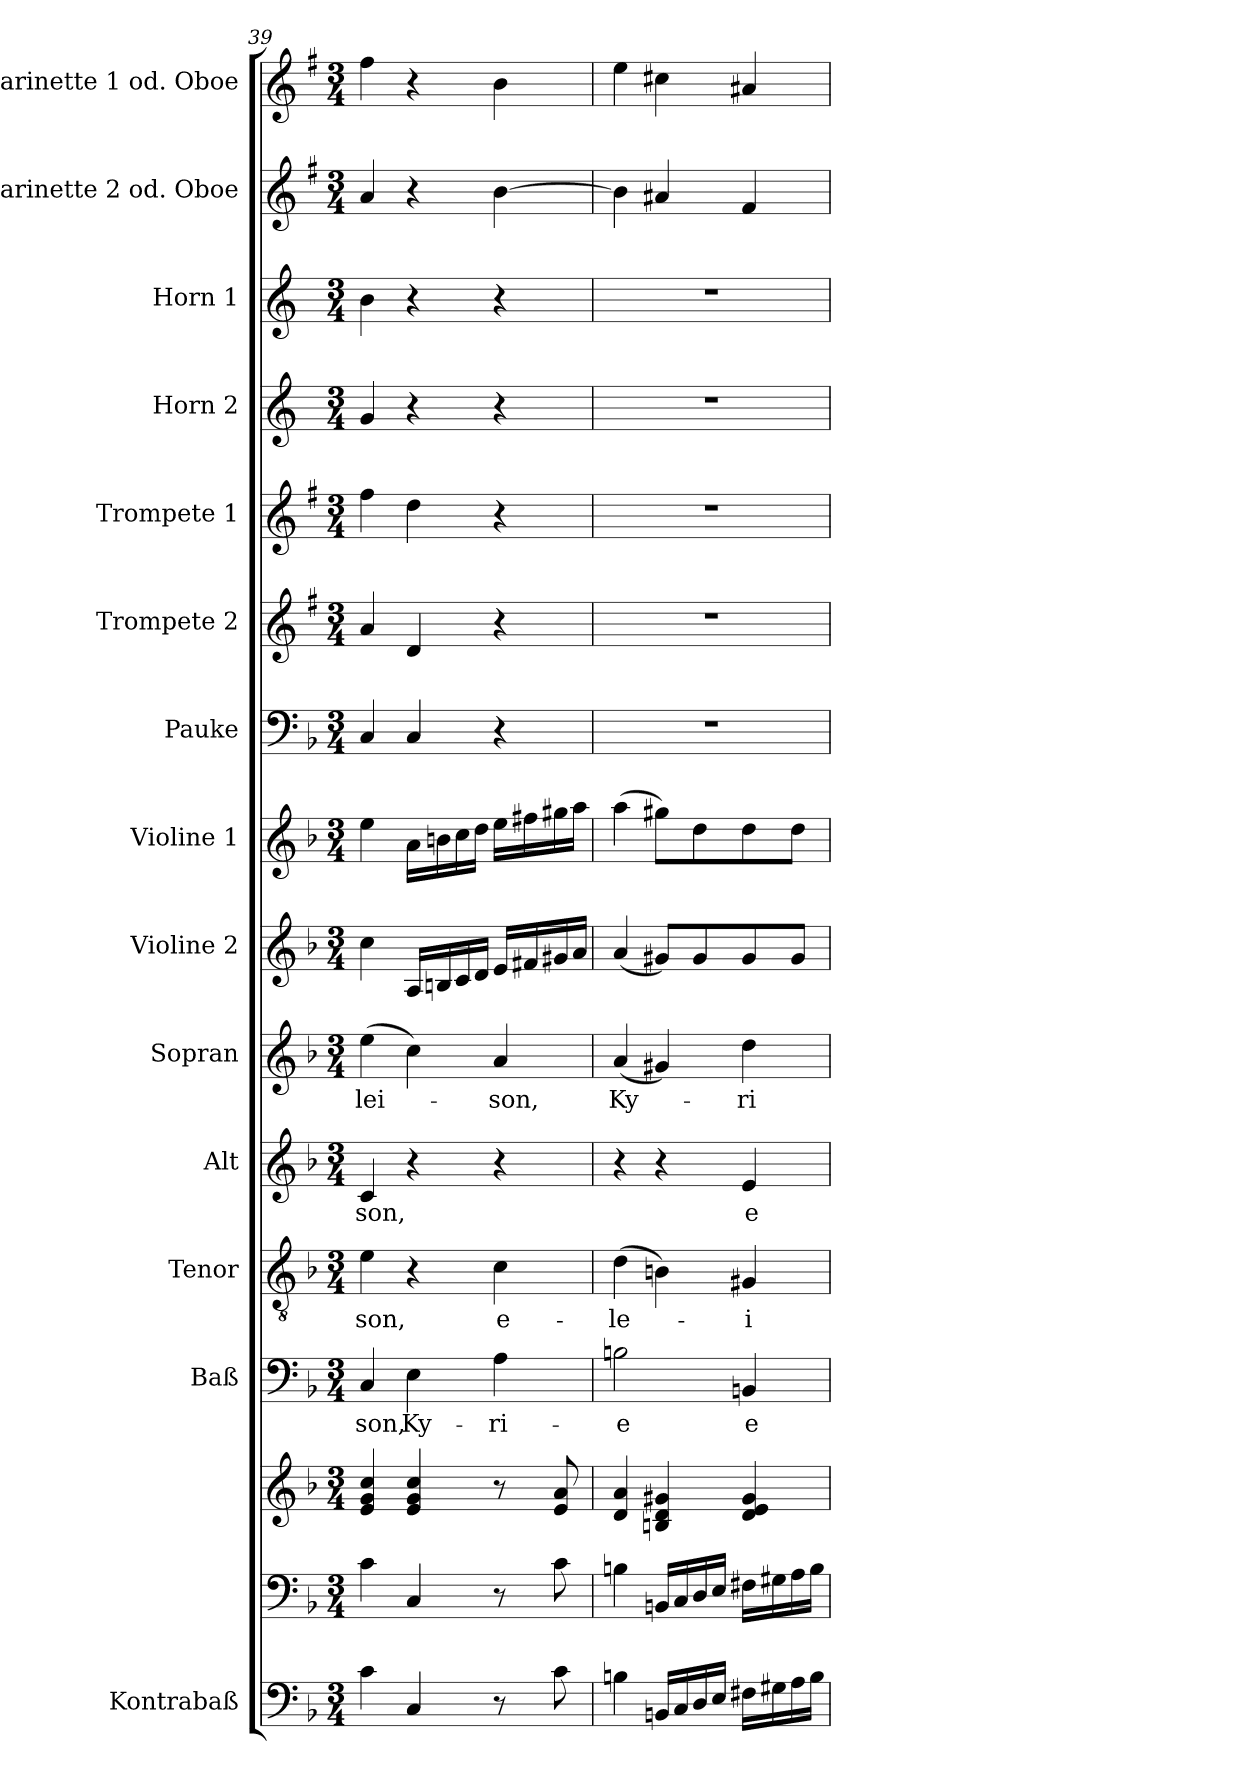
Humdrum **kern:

**kern	**kern	**kern	**kern	**text	**kern	**text	**kern	**text	**kern	**text	**kern	**kern	**kern	**kern	**kern	**kern	**kern	**kern	**kern
*part15	*part14	*part14	*part13	*part13	*part12	*part12	*part11	*part11	*part10	*part10	*part9	*part8	*part7	*part6	*part5	*part4	*part3	*part2	*part1
*staff16	*staff15	*staff14	*staff13	*staff13	*staff12	*staff12	*staff11	*staff11	*staff10	*staff10	*staff9	*staff8	*staff7	*staff6	*staff5	*staff4	*staff3	*staff2	*staff1
*I"Kontrabaß	*	*	*I"Baß	*	*I"Tenor	*	*I"Alt	*	*I"Sopran	*	*I"Violine 2	*I"Violine 1	*I"Pauke	*I"Trompete 2	*I"Trompete 1	*I"Horn 2	*I"Horn 1	*I"Klarinette 2 od. Oboe	*I"Klarinette 1 od. Oboe
*	*	*	*	*	*	*	*	*	*	*	*	*	*	*I'Tpt	*I'Tpt	*I'Hn	*I'Hn	*	*
!!LO:PB:g=z
*clefF4	*clefF4	*clefG2	*clefF4	*	*clefGv2	*	*clefG2	*	*clefG2	*	*clefG2	*clefG2	*clefF4	*clefG2	*clefG2	*clefG2	*clefG2	*clefG2	*clefG2
*ITrd7c12	*	*	*	*	*	*	*	*	*	*	*	*	*	*ITrd1c2	*ITrd1c2	*ITrd4c7	*ITrd4c7	*ITrd1c2	*ITrd1c2
*k[b-]	*k[b-]	*k[b-]	*k[b-]	*	*k[b-]	*	*k[b-]	*	*k[b-]	*	*k[b-]	*k[b-]	*k[b-]	*k[b-]	*k[b-]	*k[b-]	*k[b-]	*k[b-]	*k[b-]
*F:	*F:	*F:	*F:	*	*F:	*	*F:	*	*F:	*	*F:	*F:	*F:	*F:	*F:	*F:	*F:	*F:	*F:
*M3/4	*M3/4	*M3/4	*M3/4	*	*M3/4	*	*M3/4	*	*M3/4	*	*M3/4	*M3/4	*M3/4	*M3/4	*M3/4	*M3/4	*M3/4	*M3/4	*M3/4
=39	=39	=39	=39	=39	=39	=39	=39	=39	=39	=39	=39	=39	=39	=39	=39	=39	=39	=39	=39
!	!	!	!	!LO:LY:b	!	!LO:LY:b	!	!LO:LY:b	!	!LO:LY:b	!	!	!	!	!	!	!	!	!
4C\	4c\	4e/ 4g/ 4cc/	4C/	-son,	4e\	-son,	4c/	-son,	(>4ee\	-lei-	4cc\	4ee\	4C/	4g/	4ee\	4c/	4e\	4g/	4ee\
!	!	!	!	!LO:LY:b	!	!	!	!	!	!	!	!	!	!	!	!	!	!	!
4CC/	4C/	4e/ 4g/ 4cc/	4E\	Ky-	4r	.	4r	.	4cc\)	.	16A/LL	16a\LL	4C/	4c/	4cc\	4r	4r	4r	4r
.	.	.	.	.	.	.	.	.	.	.	16Bn/	16bn\	.	.	.	.	.	.	.
.	.	.	.	.	.	.	.	.	.	.	16c/	16cc\	.	.	.	.	.	.	.
.	.	.	.	.	.	.	.	.	.	.	16d/JJ	16dd\JJ	.	.	.	.	.	.	.
!	!	!	!	!LO:LY:b	!	!LO:LY:b	!	!	!	!LO:LY:b	!	!	!	!	!	!	!	!	!
8r	8r	8r	4A\	-ri-	4c\	e-	4r	.	4a/	-son,	16e/LL	16ee\LL	4r	4r	4r	4r	4r	[4a\	4a\
.	.	.	.	.	.	.	.	.	.	.	16f#X/	16ff#X\	.	.	.	.	.	.	.
8C\	8c\	8e/ 8a/	.	.	.	.	.	.	.	.	16g#X/	16gg#X\	.	.	.	.	.	.	.
.	.	.	.	.	.	.	.	.	.	.	16a/JJ	16aa\JJ	.	.	.	.	.	.	.
=40	=40	=40	=40	=40	=40	=40	=40	=40	=40	=40	=40	=40	=40	=40	=40	=40	=40	=40	=40
!	!	!	!	!LO:LY:b	!	!LO:LY:b	!	!	!	!LO:LY:b	!	!	!	!	!	!	!	!	!
4BBn\	4Bn\	4d/ 4a/	2Bn\	-e	(>4d\	-le-	4r	.	(<4a/	Ky-	(<4a/	(>4aa\	2.r	2.r	2.r	2.r	2.r	4a\]	4dd\
16BBBn/LL	16BBn/LL	4Bn/ 4d/ 4g#X/	.	.	4Bn\)	.	4r	.	4g#X/)	.	8g#X/L)	8gg#X\L)	.	.	.	.	.	4g#X/	4bn\
16CC/	16C/	.	.	.	.	.	.	.	.	.	.	.	.	.	.	.	.	.	.
16DD/	16D/	.	.	.	.	.	.	.	.	.	8g#/	8dd\	.	.	.	.	.	.	.
16EE/JJ	16E/JJ	.	.	.	.	.	.	.	.	.	.	.	.	.	.	.	.	.	.
!	!	!	!	!LO:LY:b	!	!LO:LY:b	!	!LO:LY:b	!	!LO:LY:b	!	!	!	!	!	!	!	!	!
16FF#X\LL	16F#X\LL	4d/ 4e/ 4g#/	4BBn/	e-	4G#X/	-i-	4e/	e-	4dd\	-ri-	8g#/	8dd\	.	.	.	.	.	4e/	4g#X/
16GG#X\	16G#X\	.	.	.	.	.	.	.	.	.	.	.	.	.	.	.	.	.	.
16AA\	16A\	.	.	.	.	.	.	.	.	.	8g#/J	8dd\J	.	.	.	.	.	.	.
16BB\JJ	16B\JJ	.	.	.	.	.	.	.	.	.	.	.	.	.	.	.	.	.	.
=	=	=	=	=	=	=	=	=	=	=	=	=	=	=	=	=	=	=	=
*-	*-	*-	*-	*-	*-	*-	*-	*-	*-	*-	*-	*-	*-	*-	*-	*-	*-	*-	*-
